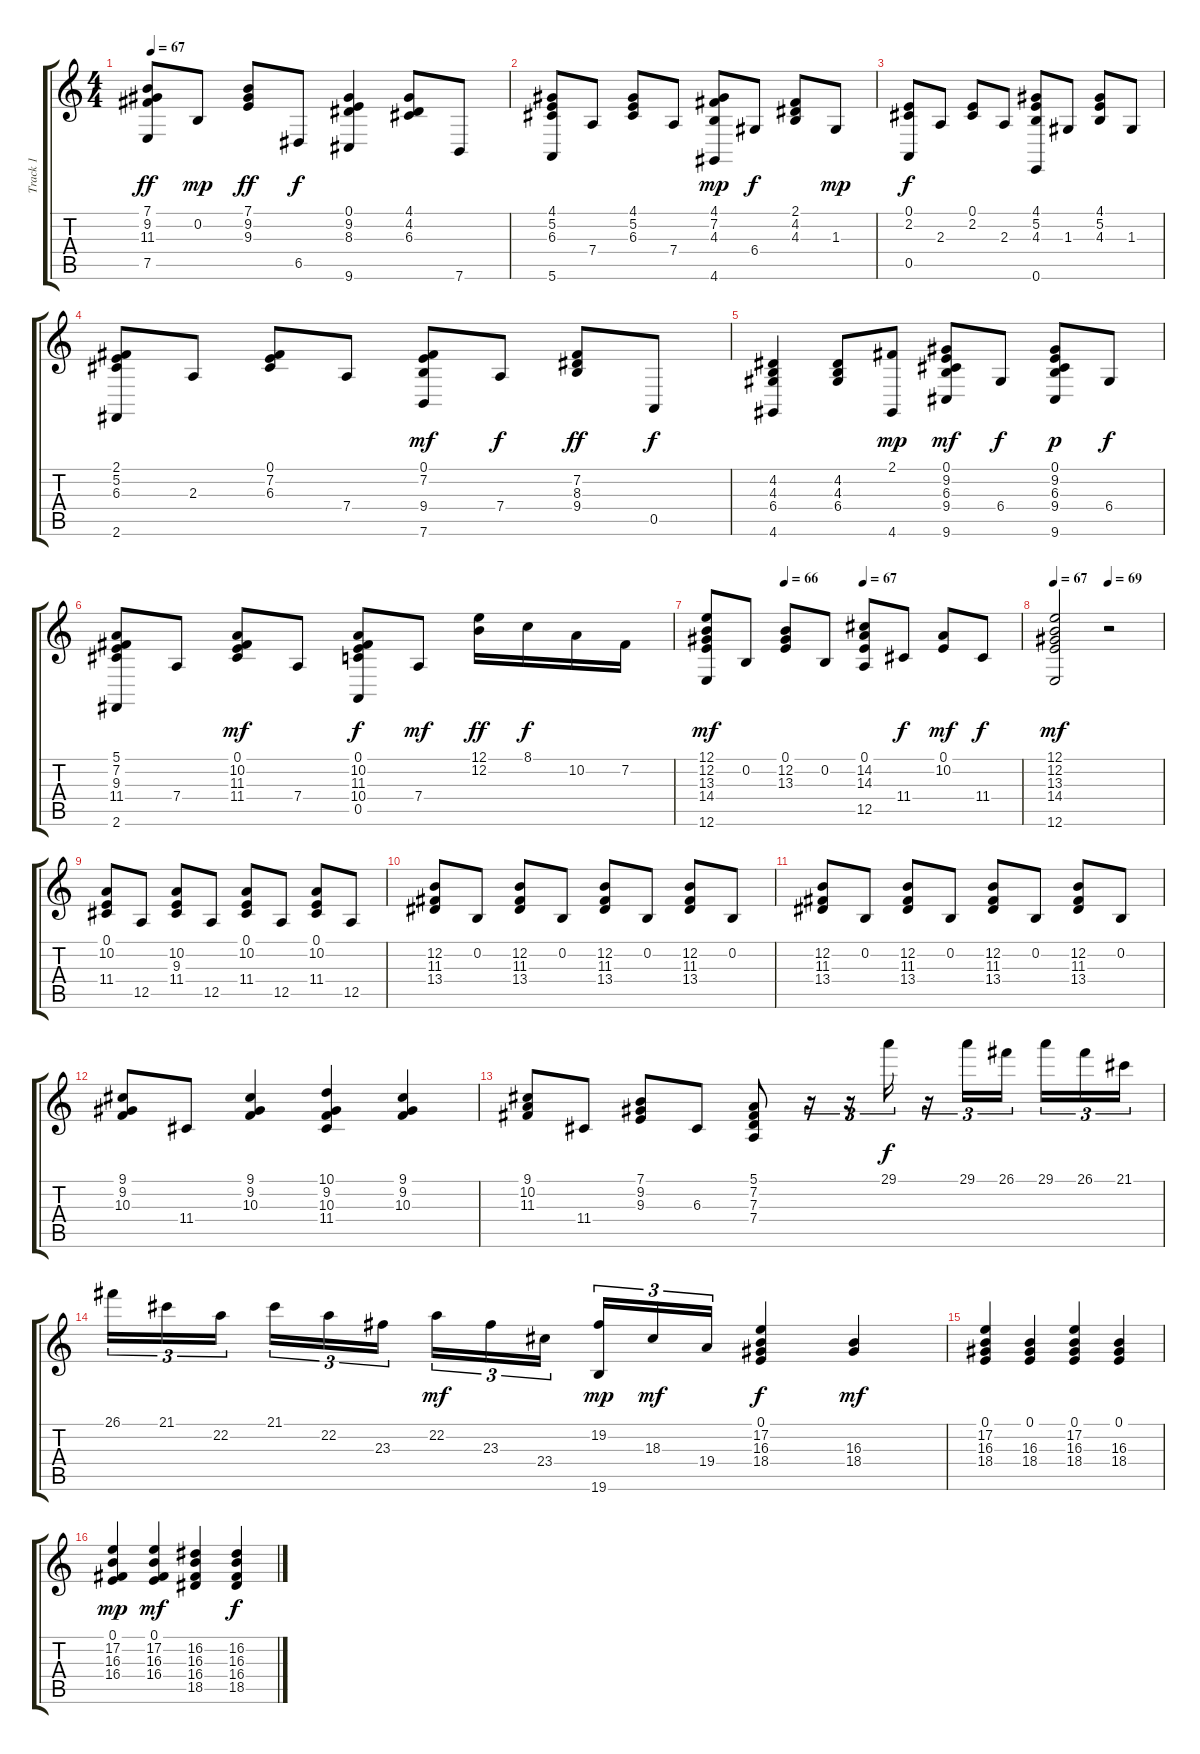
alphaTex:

\track ("Track 1" "Track 1") {instrument acousticgrandpiano}
\staff {score tabs}
\tuning (E4 B3 G3 D3 A2 E2) {hide}
\ts (4 4)
\tempo 67
\clef g2
\ks c
(7.1 9.2 11.3 7.5).8{dy ff} 0.2.8{dy mp} (7.1 9.2 9.3).8{dy ff} 6.5.8{dy f} (0.1 9.2 8.3 9.6).4 (4.1 4.2 6.3).8 7.6.8 |
(4.1 5.2 6.3 5.6).8 7.4.8 (4.1 5.2 6.3).8 7.4.8 (4.1 7.2 4.3 4.6).8{dy mp} 6.4.8{dy f} (2.1 4.2 4.3).8 1.3.8{dy mp} |
(0.1 2.2 0.5).8{dy f} 2.3.8 (0.1 2.2).8 2.3.8 (4.1 5.2 4.3 0.6).8 1.3.8 (4.1 5.2 4.3).8 1.3.8 |
(2.1 5.2 6.3 2.6).8 2.3.8 (0.1 7.2 6.3).8 7.4.8 (0.1 7.2 9.4 7.6).8{dy mf} 7.4.8{dy f} (7.2 8.3 9.4).8{dy ff} 0.5.8{dy f} |
(4.2 4.3 6.4 4.6).4 (4.2 4.3 6.4).8 (2.1 4.6).8{dy mp} (0.1 9.2 6.3 9.4 9.6).8{dy mf} 6.4.8{dy f} (0.1 9.2 6.3 9.4 9.6).8{dy p} 6.4.8{dy f} |
(5.1 7.2 9.3 11.4 2.6).8 7.4.8 (0.1 10.2 11.3 11.4).8{dy mf} 7.4.8 (0.1 10.2 11.3 10.4 0.5).8{dy f} 7.4.8{dy mf} (12.1 12.2).16{dy ff} 8.1.16{dy f} 10.2.16 7.2.16 |
\tempo (66 0.25)
\tempo (67 0.5)
(12.1 12.2 13.3 14.4 12.6).8{dy mf} 0.2.8 (0.1 12.2 13.3).8 0.2.8 (0.1 14.2 14.3 12.5).8 11.4.8{dy f} (0.1 10.2).8{dy mf} 11.4.8{dy f} |
\tempo 67
\tempo (69 0.5)
(12.1 12.2 13.3 14.4 12.6).2{dy mf} r.2 |
(0.1 10.2 11.4).8 12.5.8 (10.2 9.3 11.4).8 12.5.8 (0.1 10.2 11.4).8 12.5.8 (0.1 10.2 11.4).8 12.5.8 |
(12.2 11.3 13.4).8 0.2.8 (12.2 11.3 13.4).8 0.2.8 (12.2 11.3 13.4).8 0.2.8 (12.2 11.3 13.4).8 0.2.8 |
(12.2 11.3 13.4).8 0.2.8 (12.2 11.3 13.4).8 0.2.8 (12.2 11.3 13.4).8 0.2.8 (12.2 11.3 13.4).8 0.2.8 |
(9.1 9.2 10.3).8 11.4.8 (9.1 9.2 10.3).4 (10.1 9.2 10.3 11.4).4 (9.1 9.2 10.3).4 |
(9.1 10.2 11.3).8 11.4.8 (7.1 9.2 9.3).8 6.3.8 (5.1 7.2 7.3 7.4).8 r.16{tu (3 2)} r.16{tu (3 2)} 29.1.16{tu (3 2) dy f} r.16{tu (3 2)} 29.1.16{tu (3 2)} 26.1.16{tu (3 2) beam splitsecondary} 29.1.16{tu (3 2)} 26.1.16{tu (3 2)} 21.1.16{tu (3 2)} |
26.1.16{tu (3 2)} 21.1.16{tu (3 2)} 22.2.16{tu (3 2) beam splitsecondary} 21.1.16{tu (3 2)} 22.2.16{tu (3 2)} 23.3.16{tu (3 2)} 22.2.16{tu (3 2) dy mf} 23.3.16{tu (3 2)} 23.4.16{tu (3 2) beam splitsecondary} (19.2 19.6).16{tu (3 2) dy mp} 18.3.16{tu (3 2) dy mf} 19.4.16{tu (3 2)} (0.1 17.2 16.3 18.4).4{dy f} (16.3 18.4).4{dy mf} |
(0.1 17.2 16.3 18.4).4 (0.1 16.3 18.4).4 (0.1 17.2 16.3 18.4).4 (0.1 16.3 18.4).4 |
(0.1 17.2 16.3 16.4).4{dy mp} (0.1 17.2 16.3 16.4).4{dy mf} (16.2 16.3 16.4 18.5).4 (16.2 16.3 16.4 18.5).4{dy f}
